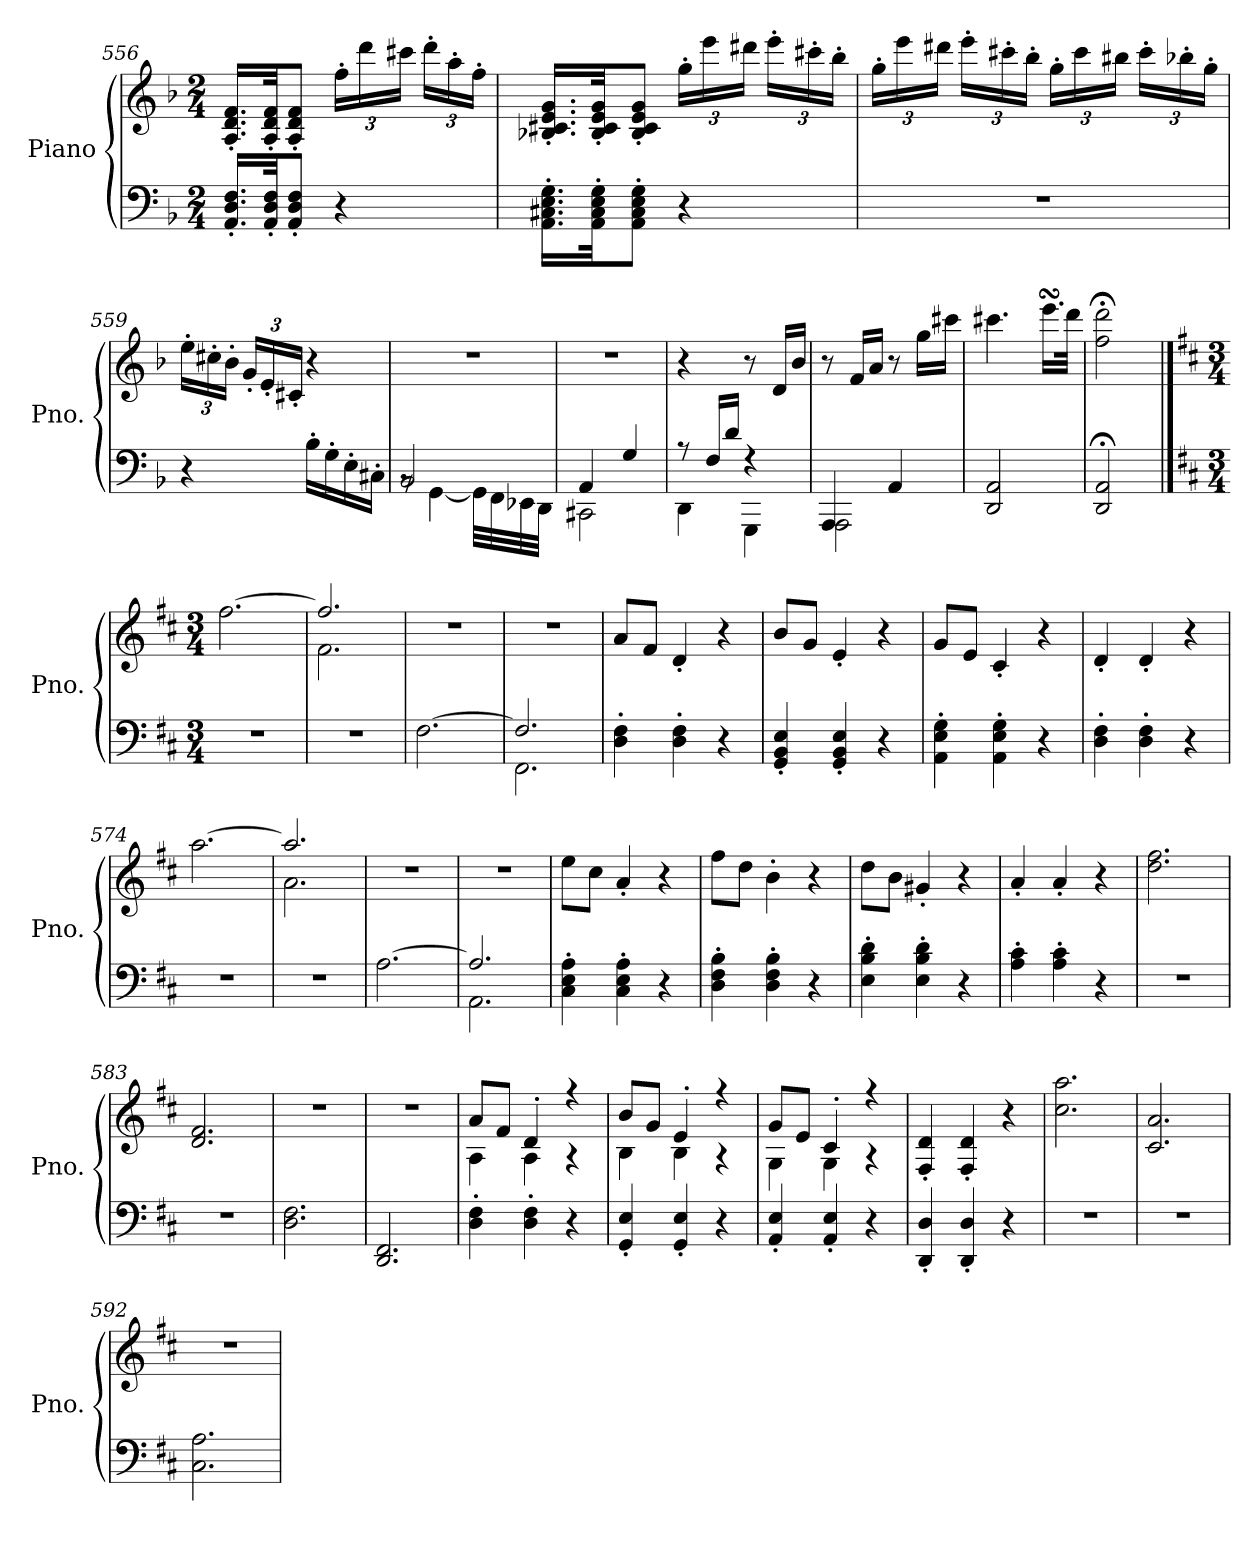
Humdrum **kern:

**kern	**kern
*part1	*part1
*staff2	*staff1
*I"Piano	*
*I'Pno.	*
*clefF4	*clefG2
*k[b-]	*k[b-]
*M2/4	*M2/4
=556	=556
16.AA/' 16.D/' 16.F/'LL	16.A/' 16.d/' 16.f/'LL
32AA/' 32D/' 32F/'JK	32A/' 32d/' 32f/'JK
8AA/' 8D/' 8F/'J	8A/' 8d/' 8f/'J
*	*Xbrackettup
4r	24ff'\LL
.	24ddd\
.	24ccc#X\JJ
.	24ddd'\LL
.	24aa'\
.	24ff'\JJ
!!LO:LB:g=z
=557	=557
16.AA\' 16.C#X\' 16.E\' 16.G\'LL	16.B-X/' 16.c#X/' 16.e/' 16.g/'LL
32AA\' 32C#\' 32E\' 32G\'JK	32B-/' 32c#/' 32e/' 32g/'JK
8AA\' 8C#\' 8E\' 8G\'J	8B-/' 8c#/' 8e/' 8g/'J
4r	24gg'\LL
.	24eee\
.	24ddd#X\JJ
.	24eee'\LL
.	24ccc#X'\
.	24bb-'\JJ
=558	=558
2r	24gg'\LL
.	24eee\
.	24ddd#X\JJ
.	24eee'\LL
.	24ccc#X'\
.	24bb-'\JJ
.	24gg'\LL
.	24ccc#\
.	24bb#X\JJ
.	24ccc#'\LL
.	24bb-X'\
.	24gg'\JJ
!!LO:LB:g=z
=559	=559
4r	24ee'\LL
.	24cc#X'\
.	24b-'\JJ
.	24g'/LL
.	24e'/
.	24c#X'/JJ
16B-'\LL	4r
16G'\	.
16E'\	.
16C#X'\JJ	.
=560	=560
*^	*
2BB-/	8rBB	2r
.	[4GG\	.
.	32GG\LLL]	.
.	32FF\	.
.	32EE-X\	.
.	32DD\JJJ	.
=561	=561	=561
4AA/	2CC#X\	2r
4G/	.	.
=562	=562	=562
8r	4DD\	4r
16F/LL	.	.
16d/JJ	.	.
4r	4GGG\	8r
.	.	16d/LL
.	.	16b-/JJ
=563	=563	=563
4AAA/	2AAA\	8r
.	.	16f/LL
.	.	16a/JJ
4AA/	.	8r
.	.	16gg\LL
.	.	16ccc#X\JJ
*v	*v	*
!!LO:LB:g=z
=564	=564
2DD/ 2AA/	4.ccc#X\
.	16.eeesSsS\LL
.	32ddd\JJk
=565	=565
2DD/; 2AA/;	2ff\;< 2ddd\;<
==566	==566
*k[f#c#]	*k[f#c#]
*M3/4	*M3/4
*	*MM260
2.r	[2.ff#\
=567	=567
*	*^
2.r	2.ff#/]	2.f#\
*	*v	*v
=568	=568
[2.F#\	2.r
=569	=569
*^	*
2.F#/]	2.FF#\	2.r
*v	*v	*
=570	=570
4D\' 4F#\'	8a/L
.	8f#/J
4D\' 4F#\'	4d'/
4r	4r
=571	=571
4GG/' 4BB/' 4E/'	8b/L
.	8g/J
4GG/' 4BB/' 4E/'	4e'/
4r	4r
=572	=572
4AA\' 4E\' 4G\'	8g/L
.	8e/J
4AA\' 4E\' 4G\'	4c#'/
4r	4r
=573	=573
4D\' 4F#\'	4d'/
4D\' 4F#\'	4d'/
4r	4r
!!LO:LB:g=z
=574	=574
2.r	[2.aa\
=575	=575
*	*^
2.r	2.aa/]	2.a\
*	*v	*v
=576	=576
[2.A\	2.r
=577	=577
*^	*
2.A/]	2.AA\	2.r
*v	*v	*
=578	=578
4C#\' 4E\' 4A\'	8ee\L
.	8cc#\J
4C#\' 4E\' 4A\'	4a'/
4r	4r
=579	=579
4D\' 4F#\' 4B\'	8ff#\L
.	8dd\J
4D\' 4F#\' 4B\'	4b'\
4r	4r
=580	=580
4E\' 4B\' 4d\'	8dd\L
.	8b\J
4E\' 4B\' 4d\'	4g#X'/
4r	4r
=581	=581
4A\' 4c#\'	4a'/
4A\' 4c#\'	4a'/
4r	4r
=582	=582
2.r	2.dd\ 2.ff#\
=583	=583
2.r	2.d/ 2.f#/
=584	=584
2.D\ 2.F#\	2.r
=585	=585
2.DD/ 2.FF#/	2.r
!!LO:LB:g=z
=586	=586
*	*^
4D\' 4F#\'	8a/L	4A\
.	8f#/J	.
4D\' 4F#\'	4d'/	4A\
4r	4r	4r
=587	=587	=587
4GG/' 4E/'	8b/L	4B\
.	8g/J	.
4GG/' 4E/'	4e'/	4B\
4r	4r	4r
=588	=588	=588
4AA/' 4E/'	8g/L	4G\
.	8e/J	.
4AA/' 4E/'	4c#'/	4G\
4r	4r	4r
*	*v	*v
=589	=589
4DD/' 4D/'	4F#/' 4d/'
4DD/' 4D/'	4F#/' 4d/'
4r	4r
=590	=590
2.r	2.cc#\ 2.aa\
=591	=591
2.r	2.c#/ 2.a/
=592	=592
2.C#\ 2.A\	2.r
=	=
*-	*-
